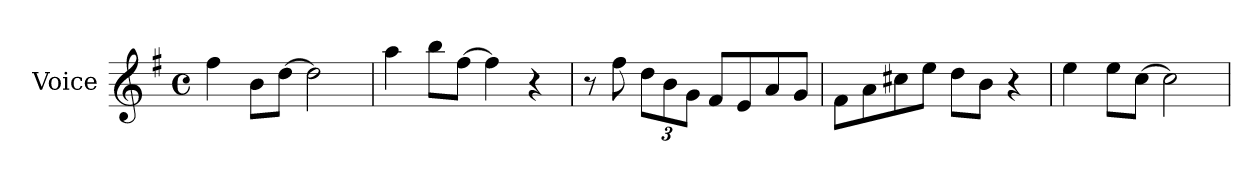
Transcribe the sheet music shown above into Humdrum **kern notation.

**kern
*part1
*staff1
*I"Voice
*I'Voice
*clefG2
*k[f#]
*M4/4
*met(c)
=1
4ff#\
8b\L
[>8dd\J
2dd\]
=2
4aa\
8bb\L
[>8ff#\J
4ff#\]
4r
=3
8r
8ff#\
12dd\L
12b\
12g\J
8f#/L
8e/
8a/
8g/J
=4
8f#\L
8a\
8cc#X\
8ee\J
8dd\L
8b\J
4r
=5
4ee\
8ee\L
[>8cc\J
2cc\]
=
*-
